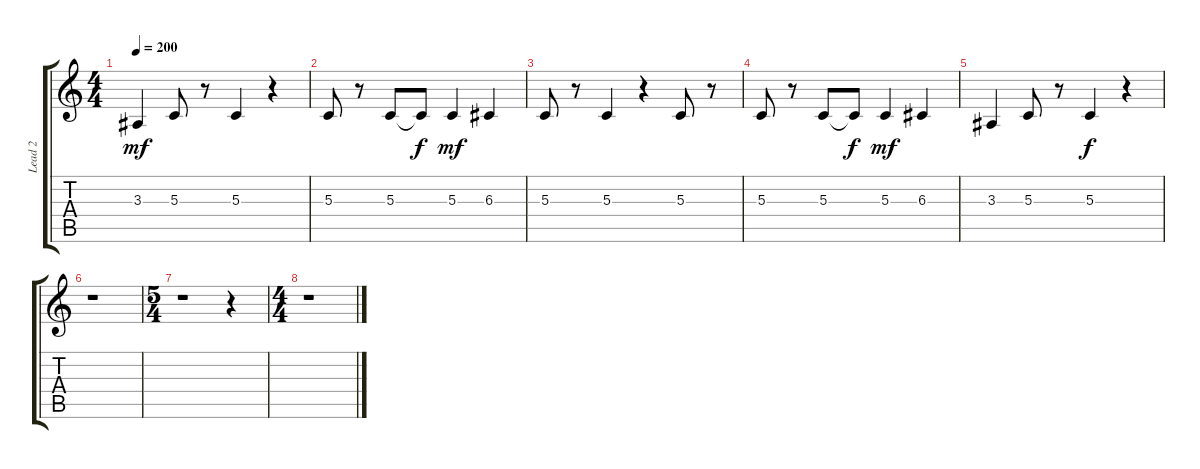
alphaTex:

\track ("Lead 2" "Lead 2") {instrument altosax}
\staff {score tabs}
\tuning (E4 B3 G3 D3 A2 E2) {hide}
\ts (4 4)
\tempo 200
\clef g2
\ks c
3.3.4{dy mf} 5.3.8 r.8 5.3.4 r.4 |
5.3.8 r.8 5.3.8 5.3{t}.8{dy f} 5.3.4{dy mf} 6.3.4 |
5.3.8 r.8 5.3.4 r.4 5.3.8 r.8 |
5.3.8 r.8 5.3.8 5.3{t}.8{dy f} 5.3.4{dy mf} 6.3.4 |
3.3.4 5.3.8 r.8 5.3.4{dy f} r.4 |
r.1 |
\ts (5 4)
r.1 r.4 |
\ts (4 4)
r.1
